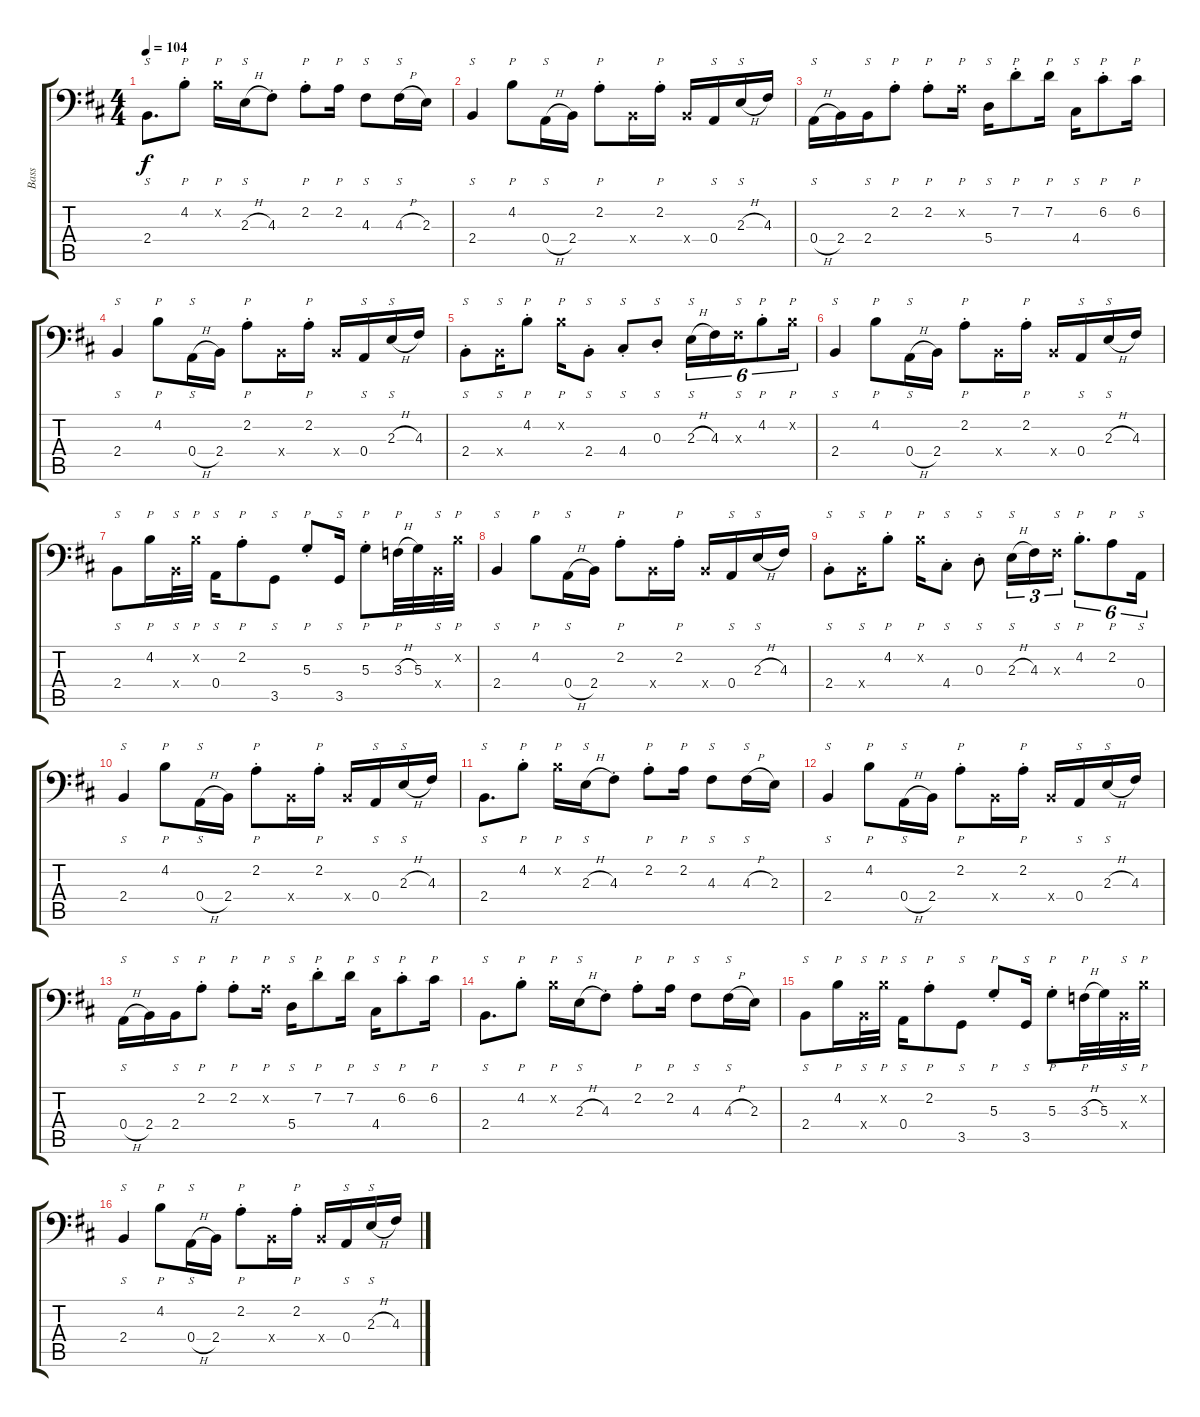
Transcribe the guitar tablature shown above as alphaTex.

\track ("Bass" "Bass") {instrument electricbassfinger}
\staff {score tabs}
\tuning (C3 G2 D2 A1 E1 B0) {hide}
\ts (4 4)
\tempo 104
\clef f4
\ks d
2.4.8{s d dy f} 4.2{st}.8{p} 4.2{x}.16{p} 2.3{h}.16{s} 4.3{st}.8 2.2{st}.8{p} 2.2.16{p} 4.3.8{s} 4.3{h}.16{s} 2.3.16 |
2.4.4{s} 4.2.8{p} 0.4{h}.16{s} 2.4.16 2.2{st}.8{p} 2.4{x}.16 2.2{st}.16{p} 2.4{x}.16 0.4.16{s} 2.3{h}.16{s} 4.3.16 |
0.4{h}.16{s} 2.4.16 2.4.16{s} 2.2{st}.8{p} 2.2{st}.8{p} 2.2{x}.16{p} 5.4.16{s} 7.2{st}.8{p} 7.2.16{p} 4.4.16{s} 6.2{st}.8{p} 6.2.16{p} |
2.4.4{s} 4.2.8{p} 0.4{h}.16{s} 2.4.16 2.2{st}.8{p} 2.4{x}.16 2.2{st}.16{p} 2.4{x}.16 0.4.16{s} 2.3{h}.16{s} 4.3.16 |
2.4{st}.8{s} 2.4{x}.16{s} 4.2{st}.8{p} 4.2{x}.16{p} 2.4{st}.8{s} 4.4{st}.8{s} 0.3{st}.8{s} 2.3{h}.16{s tu (6 4)} 4.3.16{tu (6 4)} 4.3{x}.16{s tu (6 4)} 4.2{st}.8{p tu (6 4)} 4.2{x}.16{p tu (6 4)} |
2.4.4{s} 4.2.8{p} 0.4{h}.16{s} 2.4.16 2.2{st}.8{p} 2.4{x}.16 2.2{st}.16{p} 2.4{x}.16 0.4.16{s} 2.3{h}.16{s} 4.3.16 |
2.4.8{s} 4.2.16{p} 2.4{x}.32{s} 4.2{x}.32{p} 0.4.16{s} 2.2{st}.8{p} 3.5.8{s} 5.3{st}.8{p} 3.5.16{s} 5.3{st}.8{p} 3.3{h}.32{p} 5.3.32 2.4{x}.32{s} 4.2{x}.32{p} |
2.4.4{s} 4.2.8{p} 0.4{h}.16{s} 2.4.16 2.2{st}.8{p} 2.4{x}.16 2.2{st}.16{p} 2.4{x}.16 0.4.16{s} 2.3{h}.16{s} 4.3.16 |
2.4{st}.8{s} 2.4{x}.16{s} 4.2{st}.8{p} 4.2{x}.16{p} 4.4{st}.8{s} 0.3{st}.8{s} 2.3{h}.16{s tu (3 2)} 4.3.16{tu (3 2)} 4.3{x}.16{s tu (3 2)} 4.2{st}.8{p d tu (6 4)} 2.2.8{p tu (6 4)} 0.4.16{s tu (6 4)} |
2.4.4{s} 4.2.8{p} 0.4{h}.16{s} 2.4.16 2.2{st}.8{p} 2.4{x}.16 2.2{st}.16{p} 2.4{x}.16 0.4.16{s} 2.3{h}.16{s} 4.3.16 |
2.4.8{s d} 4.2{st}.8{p} 4.2{x}.16{p} 2.3{h}.16{s} 4.3{st}.8 2.2{st}.8{p} 2.2.16{p} 4.3.8{s} 4.3{h}.16{s} 2.3.16 |
2.4.4{s} 4.2.8{p} 0.4{h}.16{s} 2.4.16 2.2{st}.8{p} 2.4{x}.16 2.2{st}.16{p} 2.4{x}.16 0.4.16{s} 2.3{h}.16{s} 4.3.16 |
0.4{h}.16{s} 2.4.16 2.4.16{s} 2.2{st}.8{p} 2.2{st}.8{p} 2.2{x}.16{p} 5.4.16{s} 7.2{st}.8{p} 7.2.16{p} 4.4.16{s} 6.2{st}.8{p} 6.2.16{p} |
2.4.8{s d} 4.2{st}.8{p} 4.2{x}.16{p} 2.3{h}.16{s} 4.3{st}.8 2.2{st}.8{p} 2.2.16{p} 4.3.8{s} 4.3{h}.16{s} 2.3.16 |
2.4.8{s} 4.2.16{p} 2.4{x}.32{s} 4.2{x}.32{p} 0.4.16{s} 2.2{st}.8{p} 3.5.8{s} 5.3{st}.8{p} 3.5.16{s} 5.3{st}.8{p} 3.3{h}.32{p} 5.3.32 2.4{x}.32{s} 4.2{x}.32{p} |
2.4.4{s} 4.2.8{p} 0.4{h}.16{s} 2.4.16 2.2{st}.8{p} 2.4{x}.16 2.2{st}.16{p} 2.4{x}.16 0.4.16{s} 2.3{h}.16{s} 4.3.16
